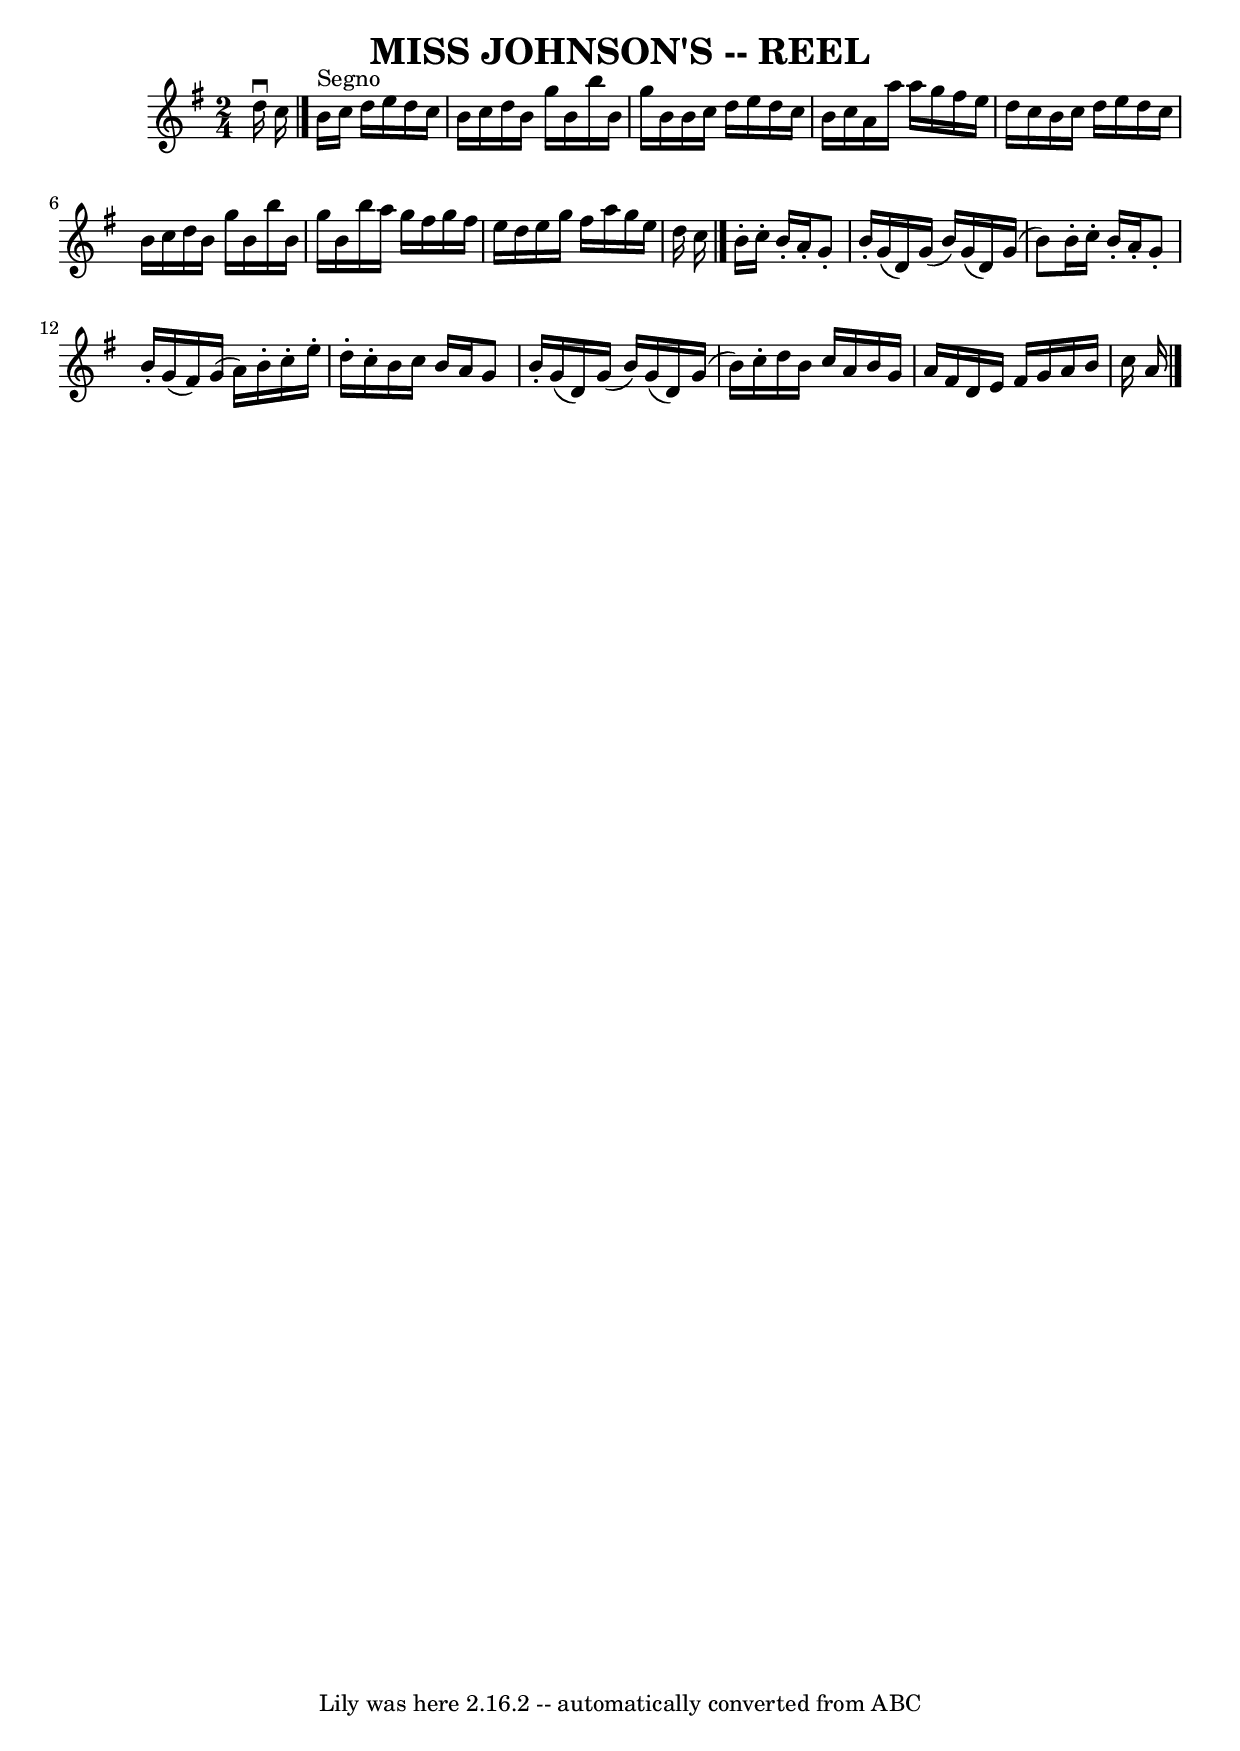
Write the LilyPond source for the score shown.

\version "2.16.2"
\include "Mammoth.ily"
\header {
  %% book = "Ryan's Mammoth Collection of Fiddle Tunes"
  crossRefNumber = "1"
  footnotes = ""
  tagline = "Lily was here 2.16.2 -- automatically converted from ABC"
  title = "MISS JOHNSON'S -- REEL"

}
voicedefault =  {


  \time 2/4 
  \key g \major
  d''16^\downbow c''16      \bar "|." b'16 ^"Segno" c''16 d''16 e''16 d''16 c''16 b'16 c''16    
  |
  d''16 b'16 g''16 b'16 b''16 b'16 g''16 b'16    
  |
  b'16 c''16 d''16 e''16 d''16 c''16 b'16 c''16   
  |
  a'16 a''16 a''16 g''16 fis''16 e''16 d''16    
  c''16        |
  b'16 c''16 d''16 e''16 d''16 c''16    
  b'16 c''16    |
  d''16 b'16 g''16 b'16 b''16 b'16    
  g''16 b'16    |
  b''16 a''16 g''16 fis''16 g''16    
  fis''16 e''16 d''16    |
  e''16 g''16 fis''16 a''16    
  g''16 e''16 d''16 c''16    \bar "|." b'16 -. c''16 -. b'16 -.  
  a'16 -. g'8 -. b'16 -. g'16 (|
  d'16) g'16 (b'16)  
  g'16 (d'16) g'16 (b'8)   |
  b'16 -. c''16 -. b'16 -. 
  a'16 -. g'8 -. b'16 -. g'16 (|
  fis'16) g'16 (a'16  
  -) b'16 -. c''16 -. e''16 -. d''16 -. c''16 -.       |
  b'16  
  c''16 b'16 a'16 g'8 b'16 -. g'16 (|
  d'16) g'16 
  (b'16) g'16 (d'16) g'16 (b'16) c''16 -.   |
  
  d''16 b'16 c''16 a'16 b'16 g'16 a'16 fis'16    |
  
  d'16 e'16 fis'16 g'16 a'16 b'16 c''16 a'16      \bar "|."  
  

}

\score{
  <<

    \context Staff="default"
    {
      \voicedefault 
      
    }

  >>
  \layout {
    
  }
  \midi {
  }

}
